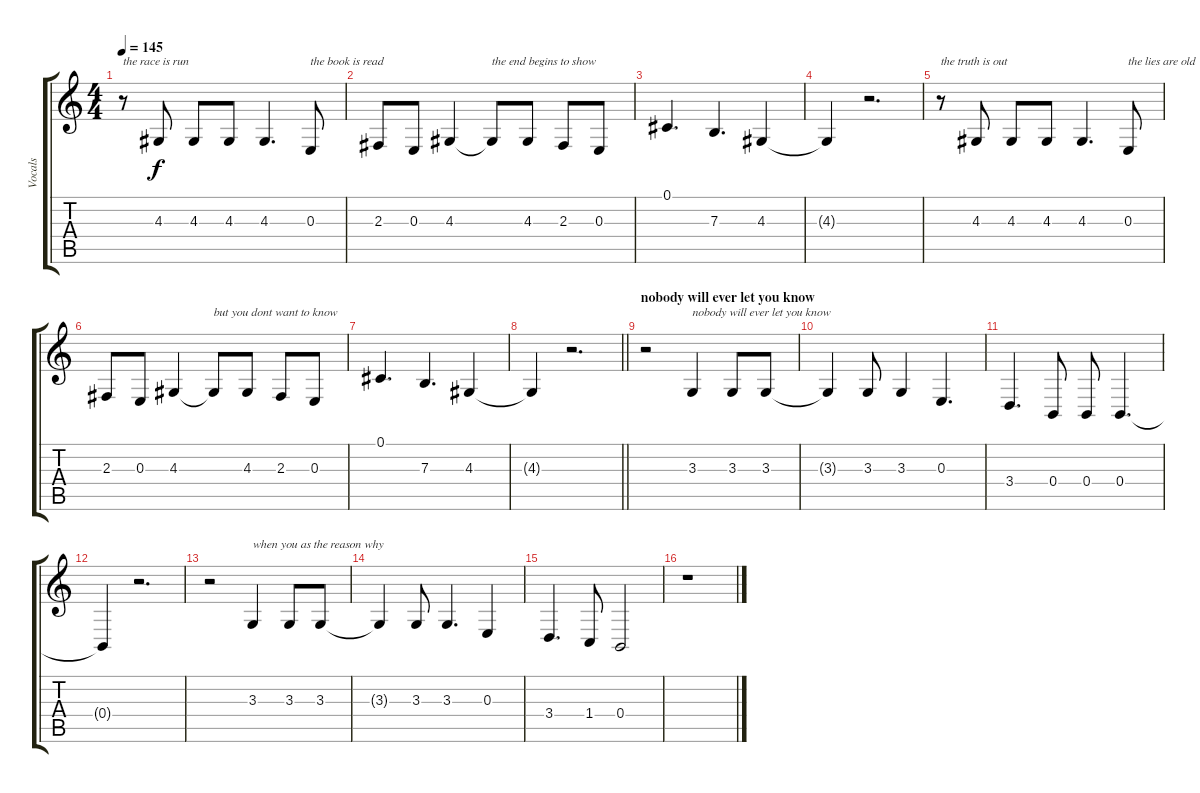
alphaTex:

\track ("Vocals" "Vocals") {instrument tenorsax}
\staff {score tabs}
\tuning (Db4 Ab3 E3 B2 Gb2 Db2) {hide}
\ts (4 4)
\tempo 145
\clef g2
\ks c
r.8{txt "the race is run" dy f} 4.3.8 4.3.8 4.3.8 4.3.4{d} 0.3.8{txt "the book is read"} |
2.3.8 0.3.8 4.3.4 4.3{t}.8{txt "the end begins to show"} 4.3.8 2.3.8 0.3.8 |
0.1.4{d} 7.3.4{d} 4.3.4 |
4.3{t}.4 r.2{d} |
r.8{txt "the truth is out"} 4.3.8 4.3.8 4.3.8 4.3.4{d} 0.3.8{txt "the lies are old"} |
2.3.8 0.3.8 4.3.4 4.3{t}.8{txt "but you dont want to know"} 4.3.8 2.3.8 0.3.8 |
0.1.4{d} 7.3.4{d} 4.3.4 |
\barLineRight lightlight
4.3{t}.4 r.2{d} |
\section ("" "nobody will ever let you know")
r.2 3.3.4{txt "nobody will ever let you know"} 3.3.8 3.3.8 |
3.3{t}.4 3.3.8 3.3.4 0.3.4{d} |
3.4.4{d} 0.4.8 0.4.8 0.4.4{d} |
0.4{t}.4 r.2{d} |
r.2 3.3.4{txt "when you as the reason why"} 3.3.8 3.3.8 |
3.3{t}.4 3.3.8 3.3.4{d} 0.3.4 |
3.4.4{d} 1.4.8 0.4.2 |
r.1
